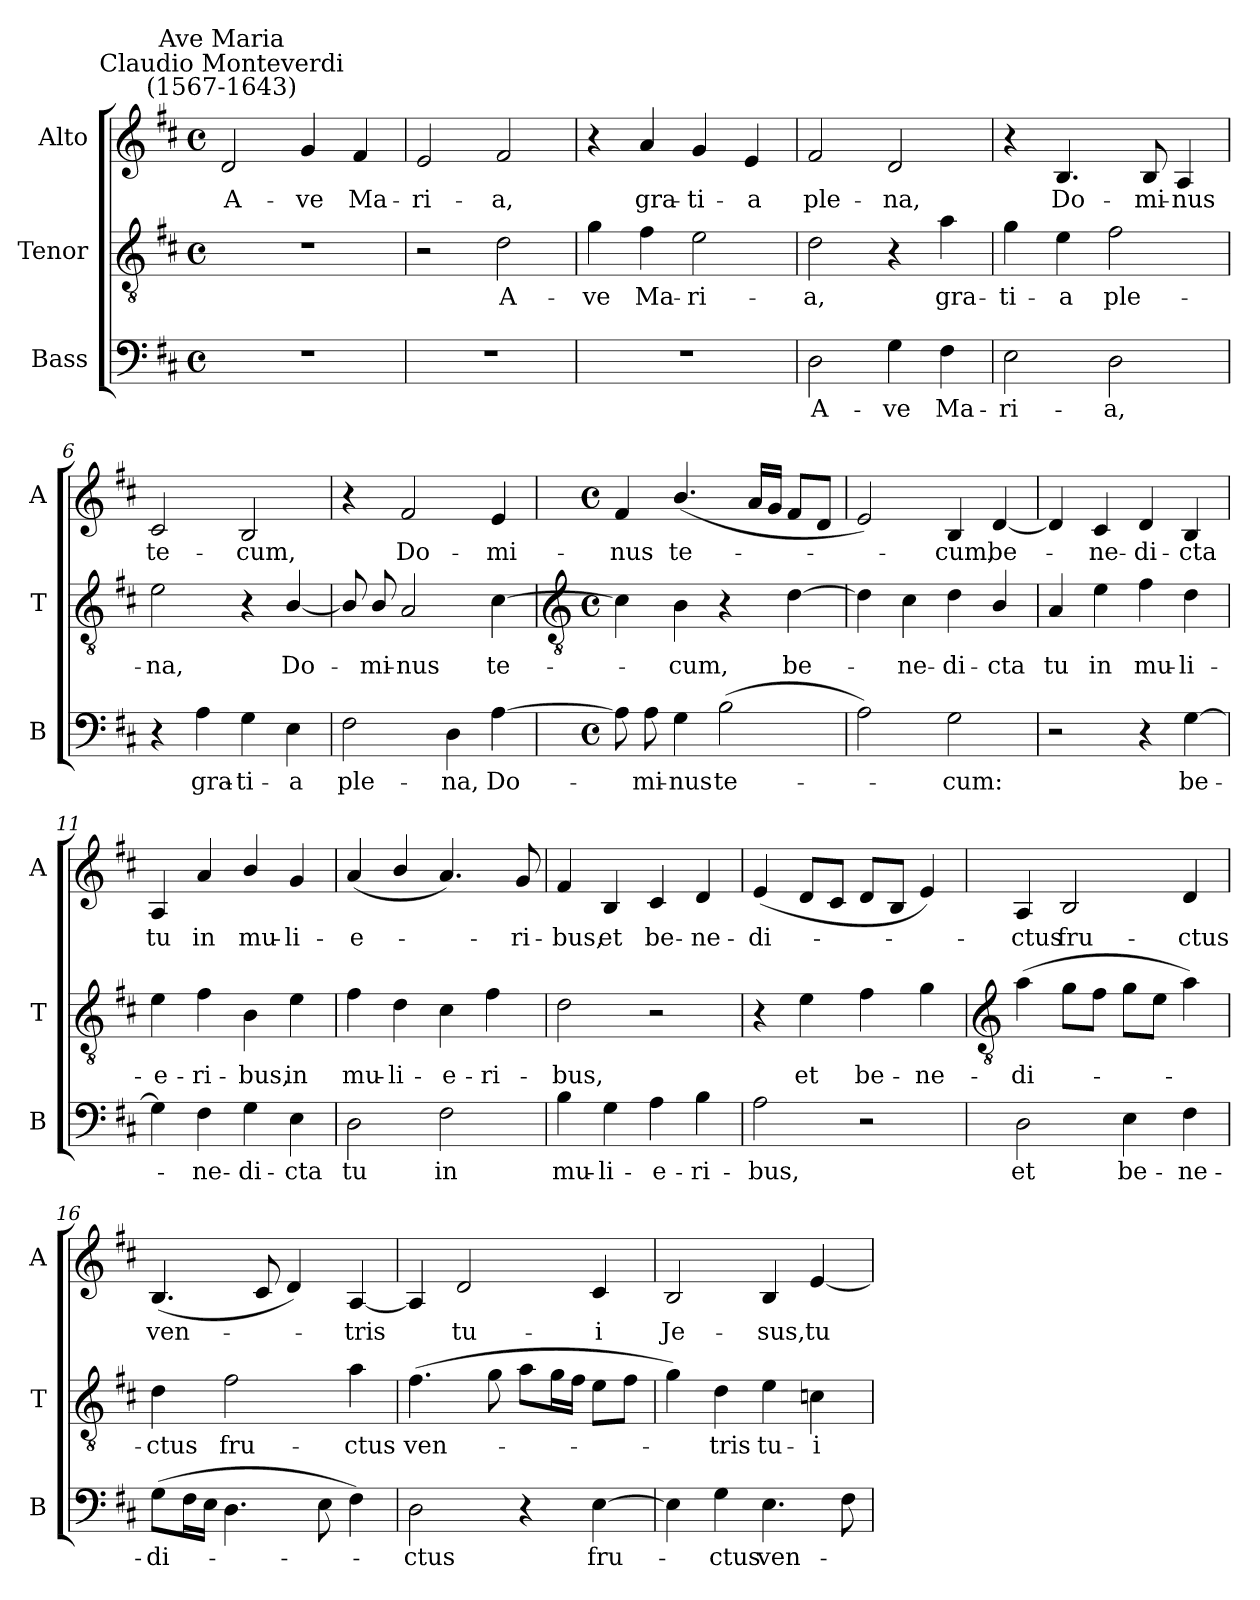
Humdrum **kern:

**kern	**text	**kern	**text	**kern	**text
*part3	*part3	*part2	*part2	*part1	*part1
*staff3	*staff3	*staff2	*staff2	*staff1	*staff1
*I"Bass	*	*I"Tenor	*	*I"Alto	*
*I'B	*	*I'T	*	*I'A	*
*clefF4	*	*clefGv2	*	*clefG2	*
*k[f#c#]	*	*k[f#c#]	*	*k[f#c#]	*
*D:	*	*D:	*	*D:	*
*M4/4	*	*M4/4	*	*M4/4	*
*met(c)	*	*met(c)	*	*met(c)	*
=1	=1	=1	=1	=1	=1
!	!	!	!	!LO:TX:a:cj:t=Claudio Monteverdi\n(1567-1643)	!
!	!	!	!	!LO:TX:a:cj:t=Ave Maria	!
!	!	!	!	!	!LO:LY:b
1r	.	1r	.	2d	A-
!	!	!	!	!	!LO:LY:b
.	.	.	.	4g	-ve
!	!	!	!	!	!LO:LY:b
.	.	.	.	4f#	Ma-
=2	=2	=2	=2	=2	=2
!	!	!	!	!	!LO:LY:b
1r	.	2r	.	2e	-ri-
!	!	!	!LO:LY:b	!	!LO:LY:b
.	.	2d	A-	2f#	-a,
=3	=3	=3	=3	=3	=3
!	!	!	!LO:LY:b	!	!
1r	.	4g	-ve	4r	.
!	!	!	!LO:LY:b	!	!LO:LY:b
.	.	4f#	Ma-	4a	gra-
!	!	!	!LO:LY:b	!	!LO:LY:b
.	.	2e	-ri-	4g	-ti-
!	!	!	!	!	!LO:LY:b
.	.	.	.	4e	-a
=4	=4	=4	=4	=4	=4
!	!LO:LY:b	!	!LO:LY:b	!	!LO:LY:b
2D	A-	2d	-a,	2f#	ple-
!	!LO:LY:b	!	!	!	!LO:LY:b
4G	-ve	4r	.	2d	-na,
!	!LO:LY:b	!	!LO:LY:b	!	!
4F#	Ma-	4a	gra-	.	.
=5	=5	=5	=5	=5	=5
!	!LO:LY:b	!	!LO:LY:b	!	!
2E	-ri-	4g	-ti-	4r	.
!	!	!	!LO:LY:b	!	!LO:LY:b
.	.	4e	-a	4.B	Do-
!	!LO:LY:b	!	!LO:LY:b	!	!
2D	-a,	2f#	ple-	.	.
!	!	!	!	!	!LO:LY:b
.	.	.	.	8B	-mi-
!	!	!	!	!	!LO:LY:b
.	.	.	.	4A	-nus
=6	=6	=6	=6	=6	=6
!	!	!	!LO:LY:b	!	!LO:LY:b
4r	.	2e	-na,	2c#	te-
!	!LO:LY:b	!	!	!	!
4A	gra-	.	.	.	.
!	!LO:LY:b	!	!	!	!LO:LY:b
4G	-ti-	4r	.	2B	-cum,
!	!LO:LY:b	!	!LO:LY:b	!	!
4E	-a	[4B/	Do-	.	.
=7	=7	=7	=7	=7	=7
!	!LO:LY:b	!	!	!	!
2F#	ple-	8B/]	.	4r	.
!	!	!	!LO:LY:b	!	!
.	.	8B/	mi-	.	.
!	!	!	!LO:LY:b	!	!LO:LY:b
.	.	2A	-nus	2f#	Do-
!	!LO:LY:b	!	!	!	!
4D	-na,	.	.	.	.
!	!LO:LY:b	!	!LO:LY:b	!	!LO:LY:b
[4A	Do-	[4c#	te-	4e	-mi-
!!LO:LB:g=z
=8	=8	=8	=8	=8	=8
*	*	*clefGv2	*	*	*
*M4/4	*	*M4/4	*	*M4/4	*
*met(c)	*	*met(c)	*	*met(c)	*
!	!	!	!	!	!LO:LY:b
8A]	.	4c#]	.	4f#	-nus
!	!LO:LY:b	!	!	!	!
8A	mi-	.	.	.	.
!	!LO:LY:b	!	!LO:LY:b	!	!LO:LY:b
4G	-nus	4B	cum,	(<4.b/	te-
!	!LO:LY:b	!	!	!	!
(>2B	te-	4r	.	.	.
.	.	.	.	16aLL	.
.	.	.	.	16gJJ	.
!	!	!	!LO:LY:b	!	!
.	.	[4d	be-	8f#L	.
.	.	.	.	8dJ	.
=9	=9	=9	=9	=9	=9
2A)	.	4d]	.	2e)	.
!	!	!	!LO:LY:b	!	!
.	.	4c#	ne-	.	.
!	!LO:LY:b	!	!LO:LY:b	!	!LO:LY:b
2G	cum:	4d	-di-	4B	cum,
!	!	!	!LO:LY:b	!	!LO:LY:b
.	.	4B/	-cta	[4d	be-
=10	=10	=10	=10	=10	=10
!	!	!	!LO:LY:b	!	!
2r	.	4A	tu	4d]	.
!	!	!	!LO:LY:b	!	!LO:LY:b
.	.	4e	in	4c#	ne-
!	!	!	!LO:LY:b	!	!LO:LY:b
4r	.	4f#	mu-	4d	-di-
!	!LO:LY:b	!	!LO:LY:b	!	!LO:LY:b
[4G	be-	4d	-li-	4B	-cta
=11	=11	=11	=11	=11	=11
!	!	!	!LO:LY:b	!	!LO:LY:b
4G]	.	4e	-e-	4A	tu
!	!LO:LY:b	!	!LO:LY:b	!	!LO:LY:b
4F#	ne-	4f#	-ri-	4a	in
!	!LO:LY:b	!	!LO:LY:b	!	!LO:LY:b
4G	-di-	4B	-bus,	4b/	mu-
!	!LO:LY:b	!	!LO:LY:b	!	!LO:LY:b
4E	-cta	4e	in	4g	-li-
=12	=12	=12	=12	=12	=12
!	!LO:LY:b	!	!LO:LY:b	!	!LO:LY:b
2D	tu	4f#	mu-	(<4a	-e-
!	!	!	!LO:LY:b	!	!
.	.	4d	-li-	4b/	.
!	!LO:LY:b	!	!LO:LY:b	!	!
2F#	in	4c#	-e-	4.a)	.
!	!	!	!LO:LY:b	!	!
.	.	4f#	-ri-	.	.
!	!	!	!	!	!LO:LY:b
.	.	.	.	8g	ri-
=13	=13	=13	=13	=13	=13
!	!LO:LY:b	!	!LO:LY:b	!	!LO:LY:b
4B	mu-	2d	-bus,	4f#	-bus,
!	!LO:LY:b	!	!	!	!LO:LY:b
4G	-li-	.	.	4B	et
!	!LO:LY:b	!	!	!	!LO:LY:b
4A	-e-	2r	.	4c#	be-
!	!LO:LY:b	!	!	!	!LO:LY:b
4B	-ri-	.	.	4d	-ne-
=14	=14	=14	=14	=14	=14
!	!LO:LY:b	!	!	!	!LO:LY:b
2A	-bus,	4r	.	(<4e	-di-
!	!	!	!LO:LY:b	!	!
.	.	4e	et	8dL	.
.	.	.	.	8c#J	.
!	!	!	!LO:LY:b	!	!
2r	.	4f#	be-	8dL	.
.	.	.	.	8BJ	.
!	!	!	!LO:LY:b	!	!
.	.	4g	-ne-	4e)	.
!!LO:LB:g=z
=15	=15	=15	=15	=15	=15
*	*	*clefGv2	*	*	*
!	!LO:LY:b	!	!LO:LY:b	!	!LO:LY:b
2D	et	(>4a	-di-	4A	ctus
!	!	!	!	!	!LO:LY:b
.	.	8gL	.	2B	fru-
.	.	8f#J	.	.	.
!	!LO:LY:b	!	!	!	!
4E	be-	8gL	.	.	.
.	.	8eJ	.	.	.
!	!LO:LY:b	!	!	!	!LO:LY:b
4F#	-ne-	4a)	.	4d	-ctus
=16	=16	=16	=16	=16	=16
!	!LO:LY:b	!	!LO:LY:b	!	!LO:LY:b
(>8GL	-di-	4d	ctus	(<4.B	ven-
16F#L	.	.	.	.	.
16EJJ	.	.	.	.	.
!	!	!	!LO:LY:b	!	!
4.D	.	2f#	fru-	.	.
.	.	.	.	8c#	.
.	.	.	.	4d)	.
8E	.	.	.	.	.
!	!	!	!LO:LY:b	!	!LO:LY:b
4F#)	.	4a	-ctus	[4A	tris
=17	=17	=17	=17	=17	=17
!	!LO:LY:b	!	!LO:LY:b	!	!
2D	ctus	(>4.f#	ven-	4A]	.
!	!	!	!	!	!LO:LY:b
.	.	.	.	2d	tu-
.	.	8g	.	.	.
4r	.	8aL	.	.	.
.	.	16gL	.	.	.
.	.	16f#JJ	.	.	.
!	!LO:LY:b	!	!	!	!LO:LY:b
[4E	fru-	8eL	.	4c#	-i
.	.	8f#J	.	.	.
=18	=18	=18	=18	=18	=18
!	!	!	!	!	!LO:LY:b
4E]	.	4g)	.	2B	Je-
!	!LO:LY:b	!	!LO:LY:b	!	!
4G	ctus	4d	tris	.	.
!	!LO:LY:b	!	!LO:LY:b	!	!LO:LY:b
4.E	ven-	4e	tu-	4B	-sus,
!	!	!	!LO:LY:b	!	!LO:LY:b
.	.	4cn	-i	[4e	tu-
8F#	.	.	.	.	.
=	=	=	=	=	=
*-	*-	*-	*-	*-	*-
